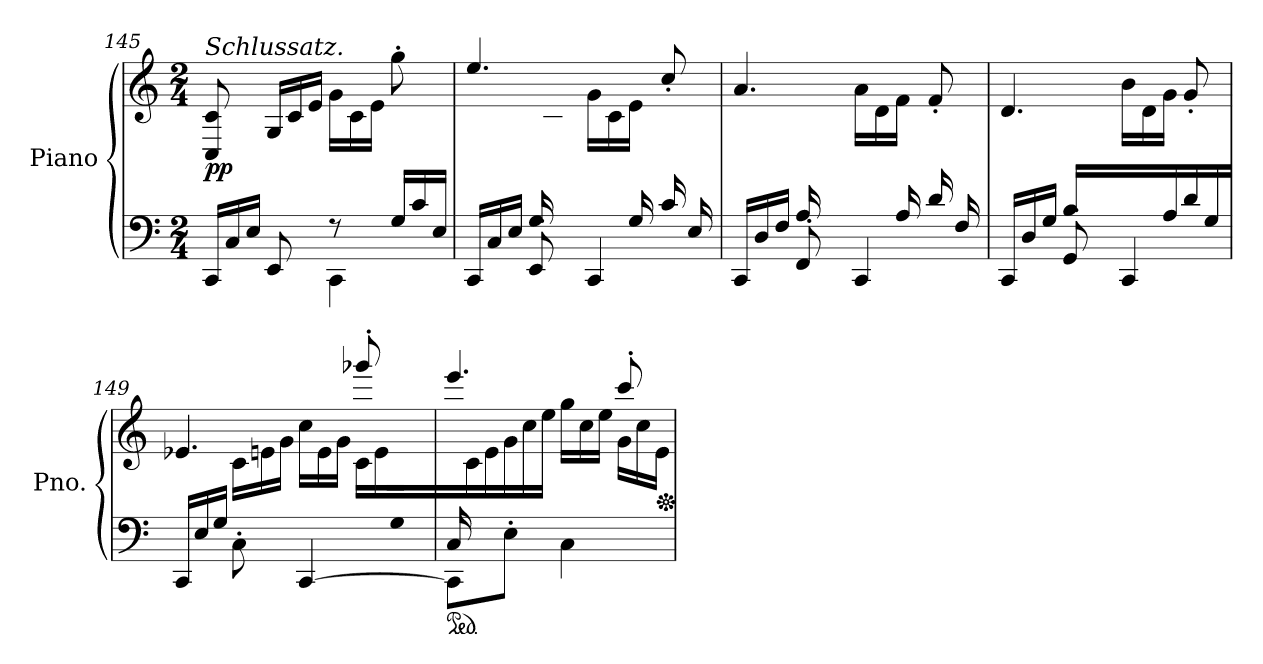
**kern	**kern	**dynam
*part1	*part1	*part1
*staff2	*staff1	*staff1/2
*I"Piano	*	*
*I'Pno.	*	*
*clefF4	*clefG2	*
*k[]	*k[]	*
*M2/4	*M2/4	*
*Xtuplet	*	*
=145	=145	=145
*^	*	*
!	!	!LO:TX:a:i:t=Schlussatz.	!
!	!	!	!LO:DY:b
24CC/LL	4ryy	8C/ 8c/	pp
24C/	.	.	.
24E/JJ	.	.	.
*	*	*Xtuplet	*
8EE/	.	24G/LL	.
.	.	24c/	.
.	.	24e/JJ	.
8r	4CC\	24g\LL	.
.	.	24c\	.
.	.	24e\JJ	.
24G/LL	.	8gg'\	.
24c/	.	.	.
24E/JJ	.	.	.
!!LO:LB:g=z
=146	=146	=146	=146
*	*	*^	*
24CC/LL	8ryy	4.ee/	6ryy	.
24C/	.	.	.	.
24E/JJ	.	.	.	.
8EE'/	24G/LL	.	.	.
.	24%5ryy	.	24c\	.
.	.	.	24e\JJ	.
4CC/	.	.	24g\LL	.
.	.	.	24c\	.
.	.	.	24e\JJ	.
.	24G/LL	8cc'/	8ryy	.
.	24c/	.	.	.
.	24E/JJ	.	.	.
=147	=147	=147	=147	=147
24CC/LL	8ryy	4.a/	6ryy	.
24D/	.	.	.	.
24F/JJ	.	.	.	.
8FF'/	24A/LL	.	.	.
.	24%5ryy	.	24d\	.
.	.	.	24f\JJ	.
4CC/	.	.	24a\LL	.
.	.	.	24d\	.
.	.	.	24f\JJ	.
.	24A/LL	8f'/	8ryy	.
.	24d/	.	.	.
.	24F/JJ	.	.	.
=148	=148	=148	=148	=148
24CC/LL	8ryy	4.d/	6ryy	.
24D/	.	.	.	.
24G/JJ	.	.	.	.
8GG'/	24B/LL	.	.	.
.	24%5ryy	.	24d\	.
.	.	.	24g\JJ	.
4CC/	.	.	24b\LL	.
.	.	.	24d\	.
.	.	.	24g\JJ	.
.	24A/LL	8g'/	8ryy	.
.	24d/	.	.	.
.	24G/JJ	.	.	.
!!LO:LB:g=z	!!
=149	=149	=149	=149	=149
24CC/LL	24%11ryy	4.e-X/	8ryy	.
24E/	.	.	.	.
24G/JJ	.	.	.	.
8C'\	.	.	24c\LL	.
.	.	.	24e\	.
.	.	.	24g\JJ	.
[4CC/	.	.	24cc\LL	.
.	.	.	24e\	.
.	.	.	24g\JJ	.
.	.	8ggg-X'/	24c\LL	.
.	.	.	24e\	.
.	24G/JJ	.	24ryy	.
=150	=150	=150	=150	=150
*ped	*	*	*	*
24C/LL	8CC\L]	4.eee/	24ryy	.
24%11ryy	.	.	24c\	.
.	.	.	24e\	.
.	8E'\J	.	24g\	.
.	.	.	24cc\	.
.	.	.	24ee\JJ	.
.	4C\	.	24gg\LL	.
.	.	.	24cc\	.
.	.	.	24ee\JJ	.
.	.	8ccc'/	24g\LL	.
.	.	.	24cc\	.
.	.	.	24e\JJ	.
*v	*v	*	*	*
*	*Xped	*	*
*	*v	*v	*
=	=	=
*-	*-	*-
